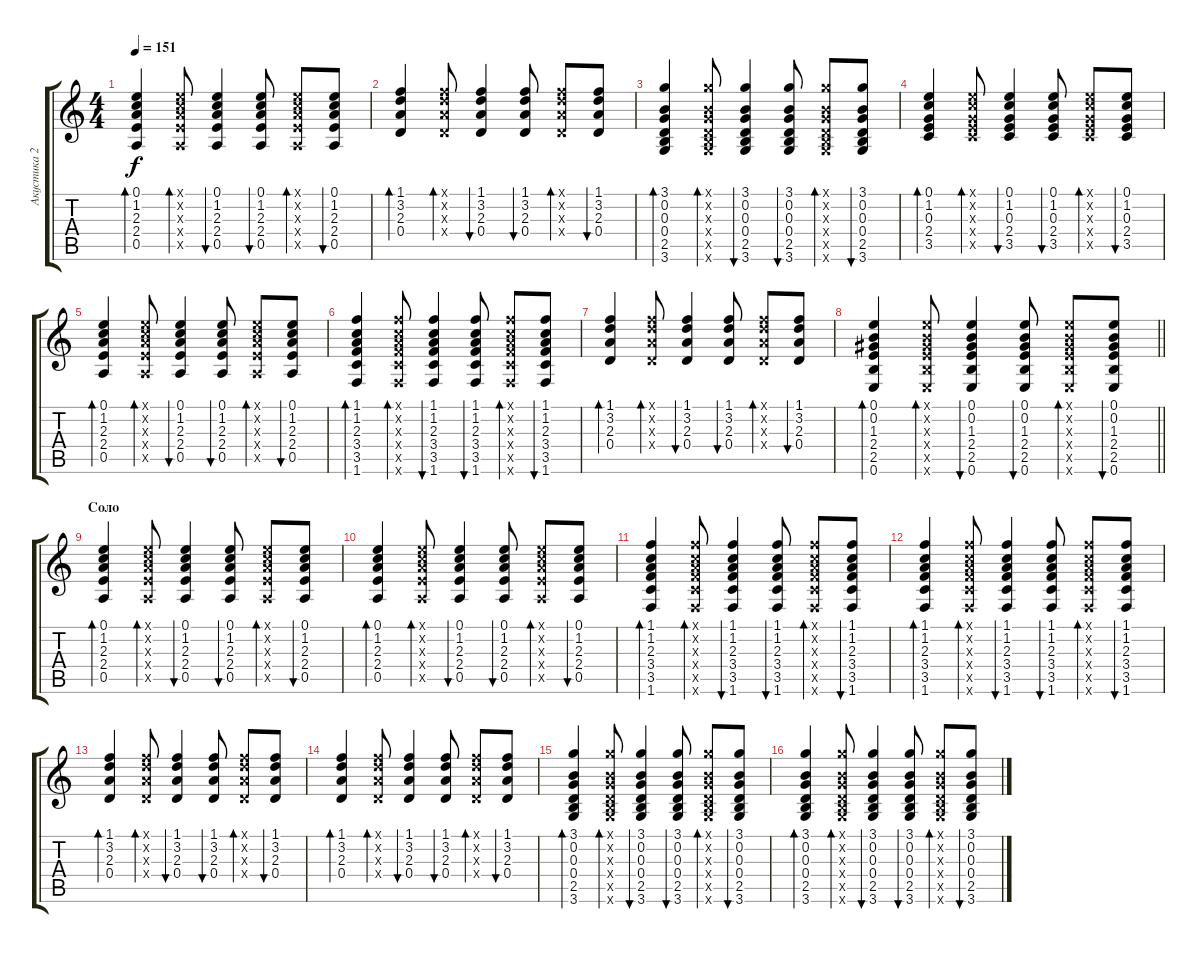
\track ("Акустика 2" "Акустика 2") {instrument acousticguitarsteel}
\staff {score tabs}
\tuning (E4 B3 G3 D3 A2 E2) {hide}
\ts (4 4)
\tempo 151
\clef g2
\ks c
(0.1 1.2 2.3 2.4 0.5).4{bd 60 dy f} (0.1{x} 1.2{x} 2.3{x} 2.4{x} 0.5{x}).8{bd 60} (0.1 1.2 2.3 2.4 0.5).4{bu 60} (0.1 1.2 2.3 2.4 0.5).8{bu 60} (0.1{x} 1.2{x} 2.3{x} 2.4{x} 0.5{x}).8{bd 60} (0.1 1.2 2.3 2.4 0.5).8{bu 60} |
(1.1 3.2 2.3 0.4).4{bd 60} (1.1{x} 3.2{x} 2.3{x} 0.4{x}).8{bd 60} (1.1 3.2 2.3 0.4).4{bu 60} (1.1 3.2 2.3 0.4).8{bu 60} (1.1{x} 3.2{x} 2.3{x} 0.4{x}).8{bd 60} (1.1 3.2 2.3 0.4).8{bu 60} |
(3.1 0.2 0.3 0.4 2.5 3.6).4{bd 60} (3.1{x} 0.2{x} 0.3{x} 0.4{x} 2.5{x} 3.6{x}).8{bd 60} (3.1 0.2 0.3 0.4 2.5 3.6).4{bu 60} (3.1 0.2 0.3 0.4 2.5 3.6).8{bu 60} (3.1{x} 0.2{x} 0.3{x} 0.4{x} 2.5{x} 3.6{x}).8{bd 60} (3.1 0.2 0.3 0.4 2.5 3.6).8{bu 60} |
(0.1 1.2 0.3 2.4 3.5).4{bd 60} (0.1{x} 1.2{x} 0.3{x} 2.4{x} 3.5{x}).8{bd 60} (0.1 1.2 0.3 2.4 3.5).4{bu 60} (0.1 1.2 0.3 2.4 3.5).8{bu 60} (0.1{x} 1.2{x} 0.3{x} 2.4{x} 3.5{x}).8{bd 60} (0.1 1.2 0.3 2.4 3.5).8{bu 60} |
(0.1 1.2 2.3 2.4 0.5).4{bd 60} (0.1{x} 1.2{x} 2.3{x} 2.4{x} 0.5{x}).8{bd 60} (0.1 1.2 2.3 2.4 0.5).4{bu 60} (0.1 1.2 2.3 2.4 0.5).8{bu 60} (0.1{x} 1.2{x} 2.3{x} 2.4{x} 0.5{x}).8{bd 60} (0.1 1.2 2.3 2.4 0.5).8{bu 60} |
(1.1 1.2 2.3 3.4 3.5 1.6).4{bd 60} (1.1{x} 1.2{x} 2.3{x} 3.4{x} 3.5{x} 1.6{x}).8{bd 60} (1.1 1.2 2.3 3.4 3.5 1.6).4{bu 60} (1.1 1.2 2.3 3.4 3.5 1.6).8{bu 60} (1.1{x} 1.2{x} 2.3{x} 3.4{x} 3.5{x} 1.6{x}).8{bd 60} (1.1 1.2 2.3 3.4 3.5 1.6).8{bu 60} |
(1.1 3.2 2.3 0.4).4{bd 60} (1.1{x} 3.2{x} 2.3{x} 0.4{x}).8{bd 60} (1.1 3.2 2.3 0.4).4{bu 60} (1.1 3.2 2.3 0.4).8{bu 60} (1.1{x} 3.2{x} 2.3{x} 0.4{x}).8{bd 60} (1.1 3.2 2.3 0.4).8{bu 60} |
\barLineRight lightlight
(0.1 0.2 1.3 2.4 2.5 0.6).4{bd 60} (0.1{x} 0.2{x} 1.3{x} 2.4{x} 2.5{x} 0.6{x}).8{bd 60} (0.1 0.2 1.3 2.4 2.5 0.6).4{bu 60} (0.1 0.2 1.3 2.4 2.5 0.6).8{bu 60} (0.1{x} 0.2{x} 1.3{x} 2.4{x} 2.5{x} 0.6{x}).8{bd 60} (0.1 0.2 1.3 2.4 2.5 0.6).8{bu 60} |
\section ("" "Соло")
(0.1 1.2 2.3 2.4 0.5).4{bd 60} (0.1{x} 1.2{x} 2.3{x} 2.4{x} 0.5{x}).8{bd 60} (0.1 1.2 2.3 2.4 0.5).4{bu 60} (0.1 1.2 2.3 2.4 0.5).8{bu 60} (0.1{x} 1.2{x} 2.3{x} 2.4{x} 0.5{x}).8{bd 60} (0.1 1.2 2.3 2.4 0.5).8{bu 60} |
(0.1 1.2 2.3 2.4 0.5).4{bd 60} (0.1{x} 1.2{x} 2.3{x} 2.4{x} 0.5{x}).8{bd 60} (0.1 1.2 2.3 2.4 0.5).4{bu 60} (0.1 1.2 2.3 2.4 0.5).8{bu 60} (0.1{x} 1.2{x} 2.3{x} 2.4{x} 0.5{x}).8{bd 60} (0.1 1.2 2.3 2.4 0.5).8{bu 60} |
(1.1 1.2 2.3 3.4 3.5 1.6).4{bd 60} (1.1{x} 1.2{x} 2.3{x} 3.4{x} 3.5{x} 1.6{x}).8{bd 60} (1.1 1.2 2.3 3.4 3.5 1.6).4{bu 60} (1.1 1.2 2.3 3.4 3.5 1.6).8{bu 60} (1.1{x} 1.2{x} 2.3{x} 3.4{x} 3.5{x} 1.6{x}).8{bd 60} (1.1 1.2 2.3 3.4 3.5 1.6).8{bu 60} |
(1.1 1.2 2.3 3.4 3.5 1.6).4{bd 60} (1.1{x} 1.2{x} 2.3{x} 3.4{x} 3.5{x} 1.6{x}).8{bd 60} (1.1 1.2 2.3 3.4 3.5 1.6).4{bu 60} (1.1 1.2 2.3 3.4 3.5 1.6).8{bu 60} (1.1{x} 1.2{x} 2.3{x} 3.4{x} 3.5{x} 1.6{x}).8{bd 60} (1.1 1.2 2.3 3.4 3.5 1.6).8{bu 60} |
(1.1 3.2 2.3 0.4).4{bd 60} (1.1{x} 3.2{x} 2.3{x} 0.4{x}).8{bd 60} (1.1 3.2 2.3 0.4).4{bu 60} (1.1 3.2 2.3 0.4).8{bu 60} (1.1{x} 3.2{x} 2.3{x} 0.4{x}).8{bd 60} (1.1 3.2 2.3 0.4).8{bu 60} |
(1.1 3.2 2.3 0.4).4{bd 60} (1.1{x} 3.2{x} 2.3{x} 0.4{x}).8{bd 60} (1.1 3.2 2.3 0.4).4{bu 60} (1.1 3.2 2.3 0.4).8{bu 60} (1.1{x} 3.2{x} 2.3{x} 0.4{x}).8{bd 60} (1.1 3.2 2.3 0.4).8{bu 60} |
(3.1 0.2 0.3 0.4 2.5 3.6).4{bd 60} (3.1{x} 0.2{x} 0.3{x} 0.4{x} 2.5{x} 3.6{x}).8{bd 60} (3.1 0.2 0.3 0.4 2.5 3.6).4{bu 60} (3.1 0.2 0.3 0.4 2.5 3.6).8{bu 60} (3.1{x} 0.2{x} 0.3{x} 0.4{x} 2.5{x} 3.6{x}).8{bd 60} (3.1 0.2 0.3 0.4 2.5 3.6).8{bu 60} |
(3.1 0.2 0.3 0.4 2.5 3.6).4{bd 60} (3.1{x} 0.2{x} 0.3{x} 0.4{x} 2.5{x} 3.6{x}).8{bd 60} (3.1 0.2 0.3 0.4 2.5 3.6).4{bu 60} (3.1 0.2 0.3 0.4 2.5 3.6).8{bu 60} (3.1{x} 0.2{x} 0.3{x} 0.4{x} 2.5{x} 3.6{x}).8{bd 60} (3.1 0.2 0.3 0.4 2.5 3.6).8{bu 60}
